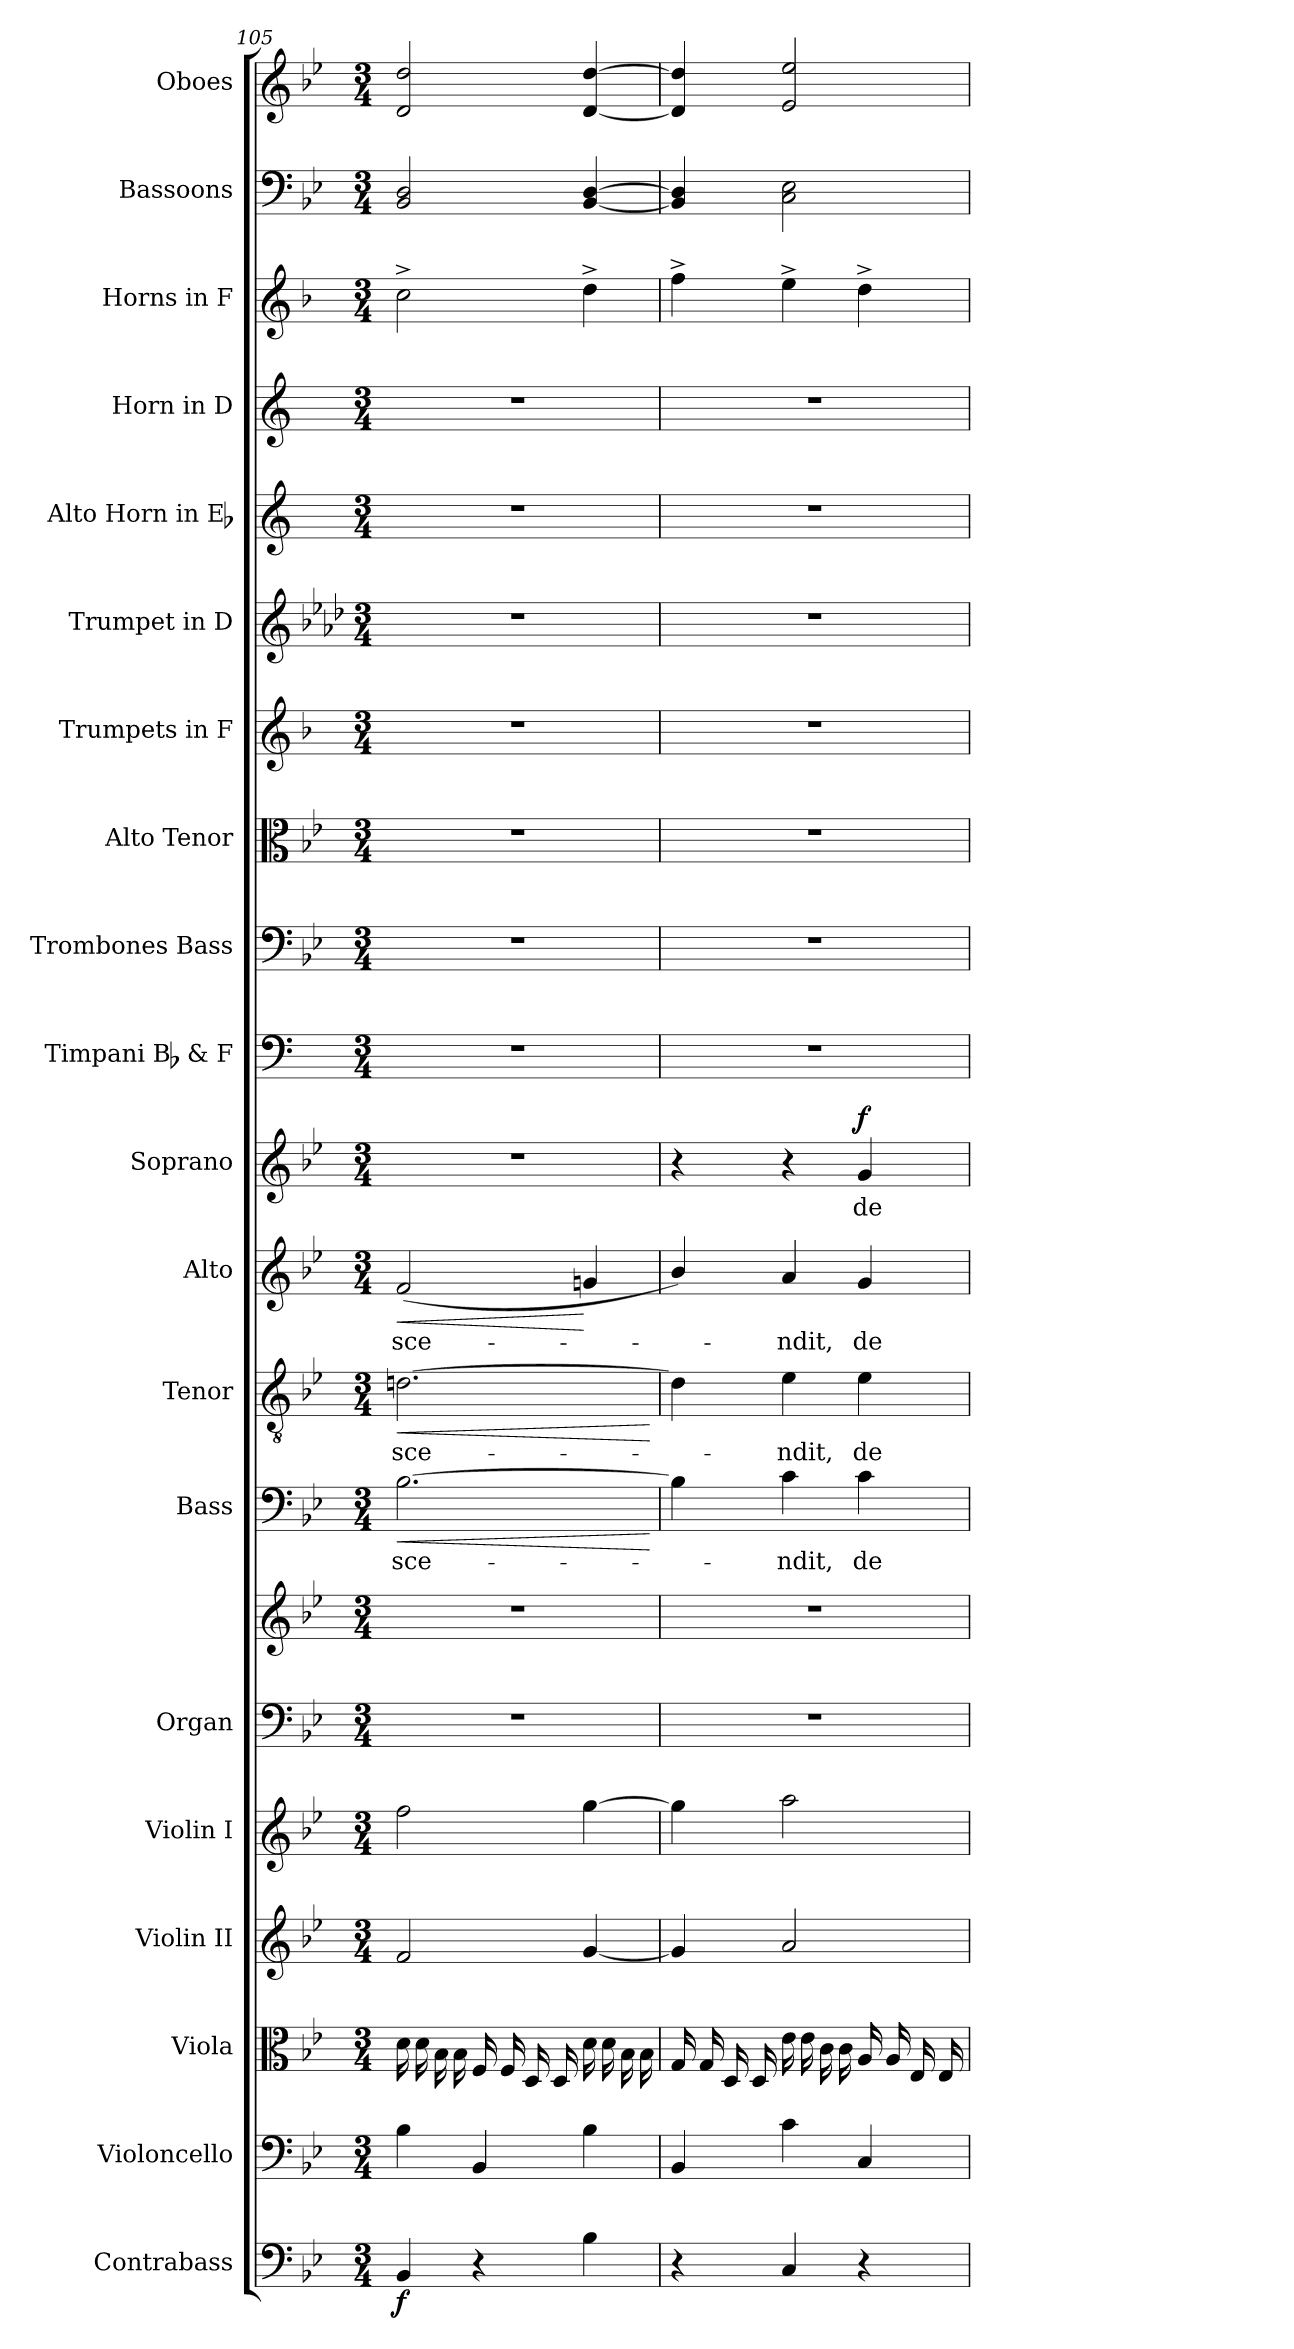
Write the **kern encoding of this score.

**kern	**dynam	**kern	**kern	**kern	**kern	**kern	**kern	**kern	**text	**dynam	**kern	**text	**dynam	**kern	**text	**dynam	**kern	**text	**dynam	**kern	**kern	**kern	**kern	**kern	**kern	**kern	**kern	**kern	**kern
*part20	*part20	*part19	*part18	*part17	*part16	*part15	*part15	*part14	*part14	*part14	*part13	*part13	*part13	*part12	*part12	*part12	*part11	*part11	*part11	*part10	*part9	*part8	*part7	*part6	*part5	*part4	*part3	*part2	*part1
*staff21	*staff21	*staff20	*staff19	*staff18	*staff17	*staff16	*staff15	*staff14	*staff14	*staff14	*staff13	*staff13	*staff13	*staff12	*staff12	*staff12	*staff11	*staff11	*staff11	*staff10	*staff9	*staff8	*staff7	*staff6	*staff5	*staff4	*staff3	*staff2	*staff1
*I"Contrabass	*	*I"Violoncello	*I"Viola	*I"Violin II	*I"Violin I	*I"Organ	*	*I"Bass	*	*	*I"Tenor	*	*	*I"Alto	*	*	*I"Soprano	*	*	*I"Timpani Bb & F	*I"Trombones  Bass	*I"Alto Tenor	*I"Trumpets in F	*I"Trumpet in D	*I"Alto Horn in Eb	*I"Horn in D	*I"Horns in F	*I"Bassoons	*I"Oboes
*I'Cb.	*	*I'Vc.	*I'Vla.	*I'Vln. II	*I'Vln. I	*I'Org.	*	*I'B.	*	*	*I'T.	*	*	*I'A.	*	*	*I'S.	*	*	*I'Timp.	*	*	*	*	*	*	*I'Hn.	*I'Bsn.	*I'Ob.
*clefF4	*	*clefF4	*clefC3	*clefG2	*clefG2	*clefF4	*clefG2	*clefF4	*	*	*clefGv2	*	*	*clefG2	*	*	*clefG2	*	*	*clefF4	*clefF4	*clefC3	*clefG2	*clefG2	*clefG2	*clefG2	*clefG2	*clefF4	*clefG2
*ITrd7c12	*	*	*	*	*	*	*	*	*	*	*ITrd7c12	*	*	*	*	*	*	*	*	*	*	*	*ITrd4c7	*ITrd-1c-2	*ITrd5c8	*ITrd6c10	*ITrd4c7	*	*
*k[b-e-]	*	*k[b-e-]	*k[b-e-]	*k[b-e-]	*k[b-e-]	*k[b-e-]	*k[b-e-]	*k[b-e-]	*	*	*k[b-e-]	*	*	*k[b-e-]	*	*	*k[b-e-]	*	*	*k[]	*k[b-e-]	*k[b-e-]	*k[b-e-]	*k[b-e-]	*k[f#c#g#d#]	*k[f#c#]	*k[b-e-]	*k[b-e-]	*k[b-e-]
*B-:	*	*B-:	*B-:	*B-:	*B-:	*B-:	*B-:	*B-:	*	*	*B-:	*	*	*B-:	*	*	*B-:	*	*	*C:	*B-:	*B-:	*B-:	*B-:	*E:	*D:	*B-:	*B-:	*B-:
*M3/4	*	*M3/4	*M3/4	*M3/4	*M3/4	*M3/4	*M3/4	*M3/4	*	*	*M3/4	*	*	*M3/4	*	*	*M3/4	*	*	*M3/4	*M3/4	*M3/4	*M3/4	*M3/4	*M3/4	*M3/4	*M3/4	*M3/4	*M3/4
=105	=105	=105	=105	=105	=105	=105	=105	=105	=105	=105	=105	=105	=105	=105	=105	=105	=105	=105	=105	=105	=105	=105	=105	=105	=105	=105	=105	=105	=105
!	!	!	!	!	!	!LO:N:vis=1	!LO:N:vis=1	!	!	!	!	!	!	!	!	!	!	!	!	!	!	!	!	!	!	!	!	!	!
!	!	!	!	!	!	!	!	!	!LO:LY:b:color=#000000	!LO:HP:b	!	!	!	!	!	!	!	!	!	!	!	!	!	!	!	!	!	!	!
!	!	!	!	!	!	!	!	!	!	!	!	!LO:LY:b:color=#000000	!LO:HP:b	!	!	!	!	!	!	!	!	!	!	!	!	!	!	!	!
!	!	!	!	!	!	!	!	!	!	!	!	!	!	!	!LO:LY:b:color=#000000	!LO:HP:b	!LO:N:vis=1	!	!	!LO:N:vis=1	!LO:N:vis=1	!LO:N:vis=1	!LO:N:vis=1	!LO:N:vis=1	!LO:N:vis=1	!LO:N:vis=1	!	!	!
*	*	*	*tremolo	*	*	*	*	*	*	*	*	*	*	*	*	*	*	*	*	*	*	*	*	*	*	*	*	*	*
4BBB-i/	f	4B-i\	16di\	2fi/	2ffi\	2.r	2.r	[2.B-i\	-sce-	<	[2.Dni\	-sce-	<	(2fi/	-sce-	<	2.r	.	.	2.r	2.r	2.r	2.r	2.r	2.r	2.r	2f^i\	2BB-i/ 2Di	2di/ 2ddi
.	.	.	16di\	.	.	.	.	.	.	.	.	.	.	.	.	.	.	.	.	.	.	.	.	.	.	.	.	.	.
.	.	.	16B-i\	.	.	.	.	.	.	.	.	.	.	.	.	.	.	.	.	.	.	.	.	.	.	.	.	.	.
.	.	.	16B-i\	.	.	.	.	.	.	.	.	.	.	.	.	.	.	.	.	.	.	.	.	.	.	.	.	.	.
4r	.	4BB-i/	16Fi/	.	.	.	.	.	.	.	.	.	.	.	.	.	.	.	.	.	.	.	.	.	.	.	.	.	.
.	.	.	16Fi/	.	.	.	.	.	.	.	.	.	.	.	.	.	.	.	.	.	.	.	.	.	.	.	.	.	.
.	.	.	16Di/	.	.	.	.	.	.	.	.	.	.	.	.	.	.	.	.	.	.	.	.	.	.	.	.	.	.
.	.	.	16Di/	.	.	.	.	.	.	.	.	.	.	.	.	.	.	.	.	.	.	.	.	.	.	.	.	.	.
4BB-i\	.	4B-i\	16di\	[4gi/	[4ggi\	.	.	.	.	.	.	.	.	4gni/	.	[	.	.	.	.	.	.	.	.	.	.	4g^i\	[4BB-i/ [4Di	[4di/ [4ddi
.	.	.	16di\	.	.	.	.	.	.	.	.	.	.	.	.	.	.	.	.	.	.	.	.	.	.	.	.	.	.
.	.	.	16B-i\	.	.	.	.	.	.	.	.	.	.	.	.	.	.	.	.	.	.	.	.	.	.	.	.	.	.
.	.	.	16B-i\	.	.	.	.	.	.	.	.	.	.	.	.	.	.	.	.	.	.	.	.	.	.	.	.	.	.
.	.	.	.	.	.	.	.	.	.	[	.	.	[	.	.	.	.	.	.	.	.	.	.	.	.	.	.	.	.
=106	=106	=106	=106	=106	=106	=106	=106	=106	=106	=106	=106	=106	=106	=106	=106	=106	=106	=106	=106	=106	=106	=106	=106	=106	=106	=106	=106	=106	=106
!	!	!	!	!	!	!LO:N:vis=1	!LO:N:vis=1	!	!	!	!	!	!	!	!	!	!	!	!	!LO:N:vis=1	!LO:N:vis=1	!LO:N:vis=1	!LO:N:vis=1	!LO:N:vis=1	!LO:N:vis=1	!LO:N:vis=1	!	!	!
4r	.	4BB-i/	16Gi/	4gi/]	4ggi\]	2.r	2.r	4B-i\]	.	.	4Di\]	.	.	4b-i/)	.	.	4r	.	.	2.r	2.r	2.r	2.r	2.r	2.r	2.r	4b-^i\	4BB-i/] 4Di]	4di/] 4ddi]
.	.	.	16Gi/	.	.	.	.	.	.	.	.	.	.	.	.	.	.	.	.	.	.	.	.	.	.	.	.	.	.
.	.	.	16Di/	.	.	.	.	.	.	.	.	.	.	.	.	.	.	.	.	.	.	.	.	.	.	.	.	.	.
.	.	.	16Di/	.	.	.	.	.	.	.	.	.	.	.	.	.	.	.	.	.	.	.	.	.	.	.	.	.	.
!	!	!	!	!	!	!	!	!	!LO:LY:b:color=#000000	!	!	!	!	!	!	!	!	!	!	!	!	!	!	!	!	!	!	!	!
!	!	!	!	!	!	!	!	!	!	!	!	!LO:LY:b:color=#000000	!	!	!	!	!	!	!	!	!	!	!	!	!	!	!	!	!
!	!	!	!	!	!	!	!	!	!	!	!	!	!	!	!LO:LY:b:color=#000000	!	!	!	!	!	!	!	!	!	!	!	!	!	!
4CCi/	.	4ci\	16e-i\	2ai/	2aai\	.	.	4ci\	-ndit,	.	4E-i\	-ndit,	.	4ai/	-ndit,	.	4r	.	.	.	.	.	.	.	.	.	4a^i\	2Ci\ 2E-i	2e-i/ 2ee-i
.	.	.	16e-i\	.	.	.	.	.	.	.	.	.	.	.	.	.	.	.	.	.	.	.	.	.	.	.	.	.	.
.	.	.	16ci\	.	.	.	.	.	.	.	.	.	.	.	.	.	.	.	.	.	.	.	.	.	.	.	.	.	.
.	.	.	16ci\	.	.	.	.	.	.	.	.	.	.	.	.	.	.	.	.	.	.	.	.	.	.	.	.	.	.
!	!	!	!	!	!	!	!	!	!LO:LY:b:color=#000000	!	!	!	!	!	!	!	!	!	!	!	!	!	!	!	!	!	!	!	!
!	!	!	!	!	!	!	!	!	!	!	!	!LO:LY:b:color=#000000	!	!	!	!	!	!	!	!	!	!	!	!	!	!	!	!	!
!	!	!	!	!	!	!	!	!	!	!	!	!	!	!	!LO:LY:b:color=#000000	!	!	!	!	!	!	!	!	!	!	!	!	!	!
!	!	!	!	!	!	!	!	!	!	!	!	!	!	!	!	!	!	!LO:LY:b:color=#000000	!	!	!	!	!	!	!	!	!	!	!
4r	.	4Ci/	16Ai/	.	.	.	.	4ci\	de-	.	4E-i\	de-	.	4gi/	de-	.	4gi/	de-	f	.	.	.	.	.	.	.	4g^i\	.	.
.	.	.	16Ai/	.	.	.	.	.	.	.	.	.	.	.	.	.	.	.	.	.	.	.	.	.	.	.	.	.	.
.	.	.	16E-i/	.	.	.	.	.	.	.	.	.	.	.	.	.	.	.	.	.	.	.	.	.	.	.	.	.	.
.	.	.	16E-i/	.	.	.	.	.	.	.	.	.	.	.	.	.	.	.	.	.	.	.	.	.	.	.	.	.	.
*	*	*	*Xtremolo	*	*	*	*	*	*	*	*	*	*	*	*	*	*	*	*	*	*	*	*	*	*	*	*	*	*
=	=	=	=	=	=	=	=	=	=	=	=	=	=	=	=	=	=	=	=	=	=	=	=	=	=	=	=	=	=
*-	*-	*-	*-	*-	*-	*-	*-	*-	*-	*-	*-	*-	*-	*-	*-	*-	*-	*-	*-	*-	*-	*-	*-	*-	*-	*-	*-	*-	*-
